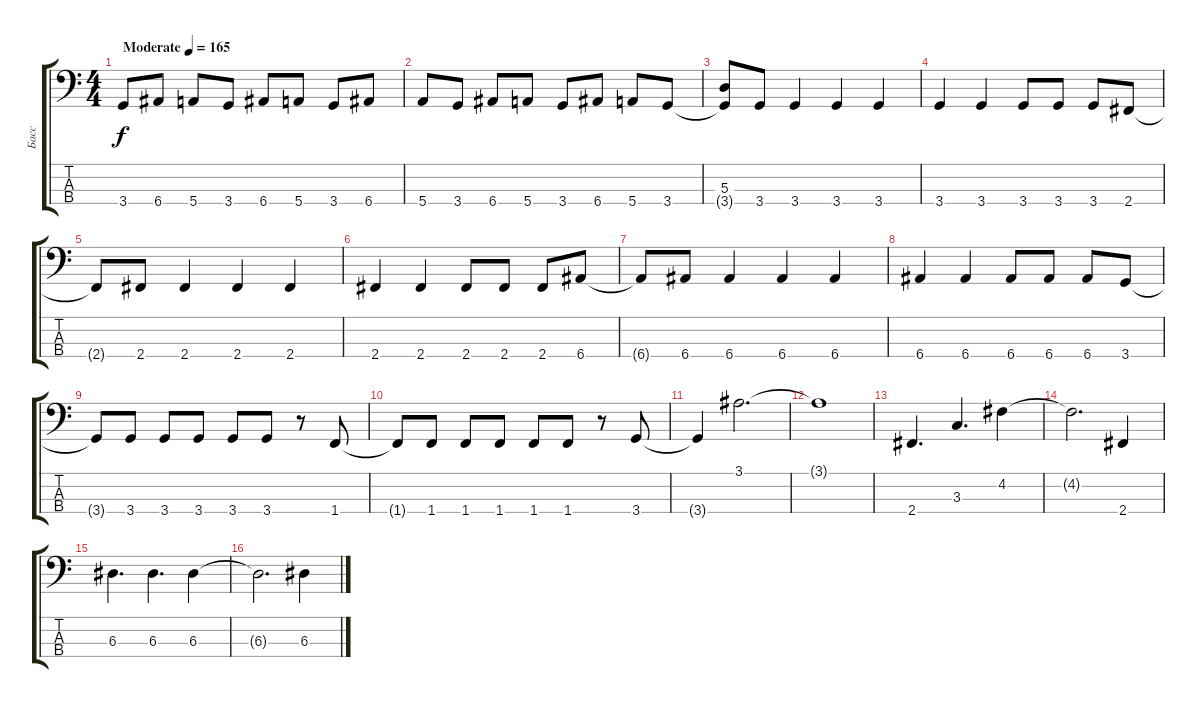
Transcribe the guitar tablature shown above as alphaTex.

\track ("Басс" "Басс") {instrument electricbassfinger}
\staff {score tabs}
\tuning (G2 D2 A1 E1) {hide}
\ts (4 4)
\tempo (165 "Moderate")
\clef f4
\ks c
3.4.8{dy f instrument electricbassfinger} 6.4.8 5.4.8 3.4.8 6.4.8 5.4.8 3.4.8 6.4.8 |
5.4.8 3.4.8 6.4.8 5.4.8 3.4.8 6.4.8 5.4.8 3.4.8 |
(5.3 3.4{t}).8 3.4.8 3.4.4 3.4.4 3.4.4 |
3.4.4 3.4.4 3.4.8 3.4.8 3.4.8 2.4.8 |
2.4{t}.8 2.4.8 2.4.4 2.4.4 2.4.4 |
2.4.4 2.4.4 2.4.8 2.4.8 2.4.8 6.4.8 |
6.4{t}.8 6.4.8 6.4.4 6.4.4 6.4.4 |
6.4.4 6.4.4 6.4.8 6.4.8 6.4.8 3.4.8 |
3.4{t}.8 3.4.8 3.4.8 3.4.8 3.4.8 3.4.8 r.8 1.4.8 |
1.4{t}.8 1.4.8 1.4.8 1.4.8 1.4.8 1.4.8 r.8 3.4.8 |
3.4{t}.4 3.1.2{d} |
3.1{t}.1 |
2.4.4{d} 3.3.4{d} 4.2.4 |
4.2{t}.2{d} 2.4.4 |
6.3.4{d} 6.3.4{d} 6.3.4 |
6.3{t}.2{d} 6.3.4
